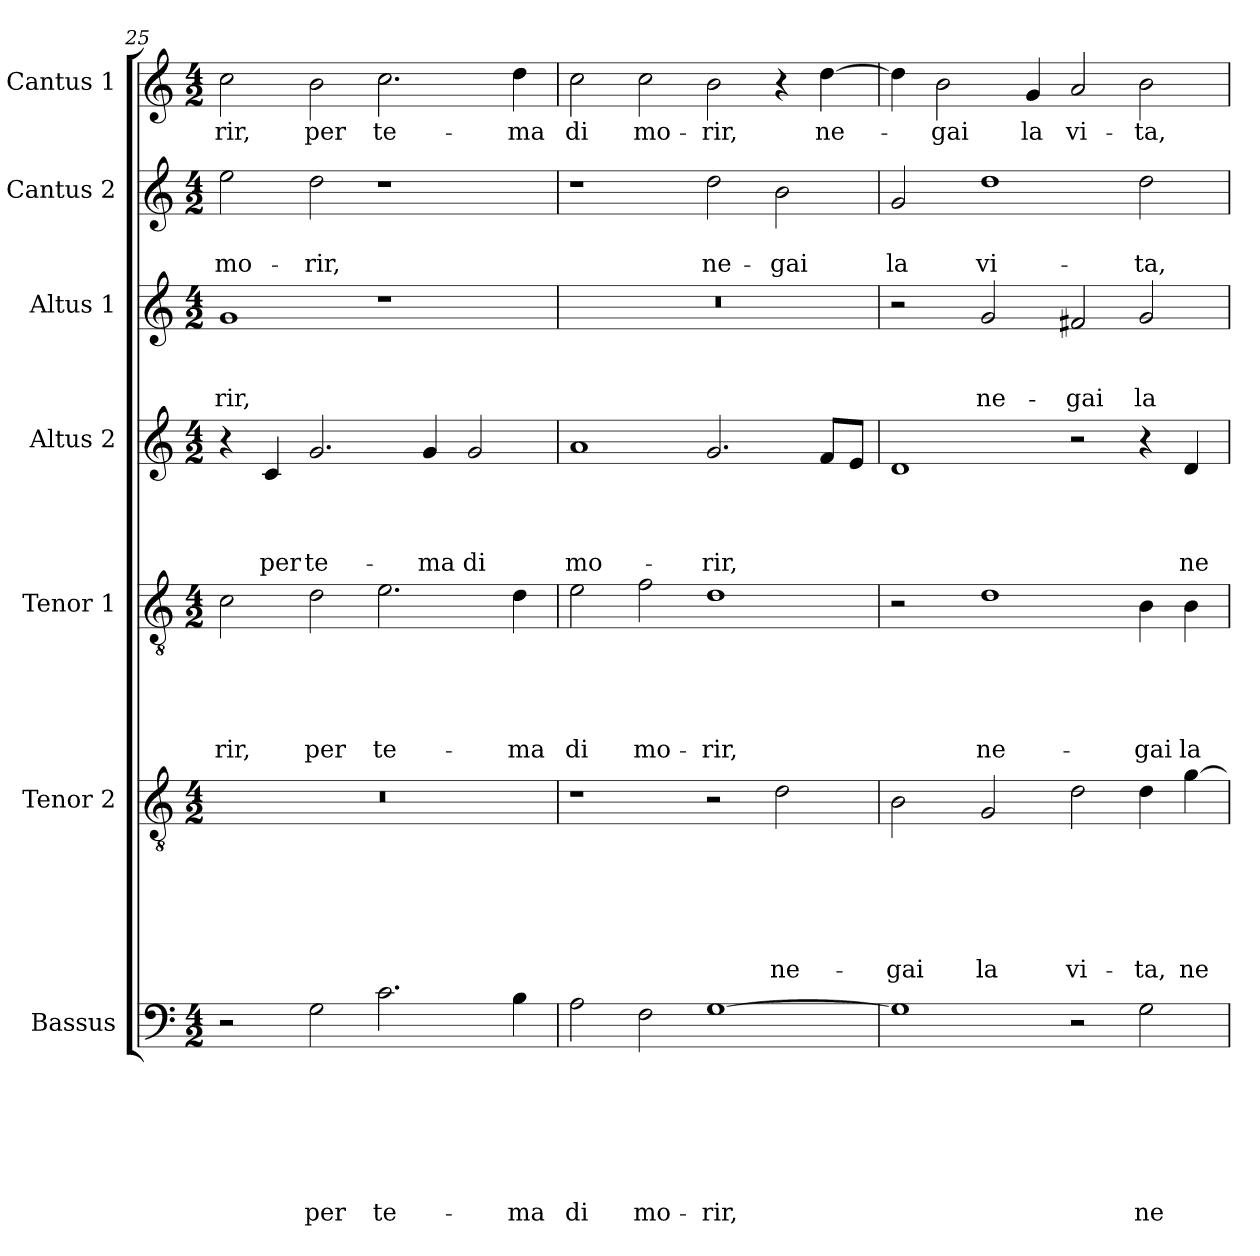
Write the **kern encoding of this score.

**kern	**text	**text	**text	**text	**text	**text	**text	**kern	**text	**text	**text	**text	**text	**text	**kern	**text	**text	**text	**text	**text	**kern	**text	**text	**text	**text	**kern	**text	**text	**text	**kern	**text	**text	**kern	**text
*part7	*part7	*part7	*part7	*part7	*part7	*part7	*part7	*part6	*part6	*part6	*part6	*part6	*part6	*part6	*part5	*part5	*part5	*part5	*part5	*part5	*part4	*part4	*part4	*part4	*part4	*part3	*part3	*part3	*part3	*part2	*part2	*part2	*part1	*part1
*staff7	*staff7	*staff7	*staff7	*staff7	*staff7	*staff7	*staff7	*staff6	*staff6	*staff6	*staff6	*staff6	*staff6	*staff6	*staff5	*staff5	*staff5	*staff5	*staff5	*staff5	*staff4	*staff4	*staff4	*staff4	*staff4	*staff3	*staff3	*staff3	*staff3	*staff2	*staff2	*staff2	*staff1	*staff1
*I"Bassus	*	*	*	*	*	*	*	*I"Tenor 2	*	*	*	*	*	*	*I"Tenor 1	*	*	*	*	*	*I"Altus 2	*	*	*	*	*I"Altus 1	*	*	*	*I"Cantus 2	*	*	*I"Cantus 1	*
!!LO:PB:g=z
*clefF4	*	*	*	*	*	*	*	*clefGv2	*	*	*	*	*	*	*clefGv2	*	*	*	*	*	*clefG2	*	*	*	*	*clefG2	*	*	*	*clefG2	*	*	*clefG2	*
*k[]	*	*	*	*	*	*	*	*k[]	*	*	*	*	*	*	*k[]	*	*	*	*	*	*k[]	*	*	*	*	*k[]	*	*	*	*k[]	*	*	*k[]	*
*a:	*	*	*	*	*	*	*	*a:	*	*	*	*	*	*	*a:	*	*	*	*	*	*a:	*	*	*	*	*a:	*	*	*	*a:	*	*	*a:	*
*M4/2	*	*	*	*	*	*	*	*M4/2	*	*	*	*	*	*	*M4/2	*	*	*	*	*	*M4/2	*	*	*	*	*M4/2	*	*	*	*M4/2	*	*	*M4/2	*
=25	=25	=25	=25	=25	=25	=25	=25	=25	=25	=25	=25	=25	=25	=25	=25	=25	=25	=25	=25	=25	=25	=25	=25	=25	=25	=25	=25	=25	=25	=25	=25	=25	=25	=25
!	!	!	!	!	!	!	!	!	!	!	!	!	!	!	!	!	!	!	!	!LO:LY:b	!	!	!	!	!	!	!	!	!LO:LY:b	!	!	!LO:LY:b	!	!LO:LY:b
2r	.	.	.	.	.	.	.	0r	.	.	.	.	.	.	2c\	.	.	.	.	-rir,	4r	.	.	.	.	1g	.	.	-rir,	2ee\	.	mo-	2cc\	-rir,
!	!	!	!	!	!	!	!	!	!	!	!	!	!	!	!	!	!	!	!	!	!	!	!	!	!LO:LY:b	!	!	!	!	!	!	!	!	!
.	.	.	.	.	.	.	.	.	.	.	.	.	.	.	.	.	.	.	.	.	4c/	.	.	.	per	.	.	.	.	.	.	.	.	.
!	!	!	!	!	!	!	!LO:LY:b	!	!	!	!	!	!	!	!	!	!	!	!	!LO:LY:b	!	!	!	!	!LO:LY:b	!	!	!	!	!	!	!LO:LY:b	!	!LO:LY:b
2G\	.	.	.	.	.	.	per	.	.	.	.	.	.	.	2d\	.	.	.	.	per	2.g/	.	.	.	te-	.	.	.	.	2dd\	.	-rir,	2b\	per
!	!	!	!	!	!	!	!LO:LY:b	!	!	!	!	!	!	!	!	!	!	!	!	!LO:LY:b	!	!	!	!	!	!	!	!	!	!	!	!	!	!LO:LY:b
2.c\	.	.	.	.	.	.	te-	.	.	.	.	.	.	.	2.e\	.	.	.	.	te-	.	.	.	.	.	1r	.	.	.	1r	.	.	2.cc\	te-
!	!	!	!	!	!	!	!	!	!	!	!	!	!	!	!	!	!	!	!	!	!	!	!	!	!LO:LY:b	!	!	!	!	!	!	!	!	!
.	.	.	.	.	.	.	.	.	.	.	.	.	.	.	.	.	.	.	.	.	4g/	.	.	.	-ma	.	.	.	.	.	.	.	.	.
!	!	!	!	!	!	!	!	!	!	!	!	!	!	!	!	!	!	!	!	!	!	!	!	!	!LO:LY:b	!	!	!	!	!	!	!	!	!
.	.	.	.	.	.	.	.	.	.	.	.	.	.	.	.	.	.	.	.	.	2g/	.	.	.	di	.	.	.	.	.	.	.	.	.
!	!	!	!	!	!	!	!LO:LY:b	!	!	!	!	!	!	!	!	!	!	!	!	!LO:LY:b	!	!	!	!	!	!	!	!	!	!	!	!	!	!LO:LY:b
4B\	.	.	.	.	.	.	-ma	.	.	.	.	.	.	.	4d\	.	.	.	.	-ma	.	.	.	.	.	.	.	.	.	.	.	.	4dd\	-ma
=26	=26	=26	=26	=26	=26	=26	=26	=26	=26	=26	=26	=26	=26	=26	=26	=26	=26	=26	=26	=26	=26	=26	=26	=26	=26	=26	=26	=26	=26	=26	=26	=26	=26	=26
!	!	!	!	!	!	!	!LO:LY:b	!	!	!	!	!	!	!	!	!	!	!	!	!LO:LY:b	!	!	!	!	!LO:LY:b	!	!	!	!	!	!	!	!	!LO:LY:b
2A\	.	.	.	.	.	.	di	1r	.	.	.	.	.	.	2e\	.	.	.	.	di	1a	.	.	.	mo-	0r	.	.	.	1r	.	.	2cc\	di
!	!	!	!	!	!	!	!LO:LY:b	!	!	!	!	!	!	!	!	!	!	!	!	!LO:LY:b	!	!	!	!	!	!	!	!	!	!	!	!	!	!LO:LY:b
2F\	.	.	.	.	.	.	mo-	.	.	.	.	.	.	.	2f\	.	.	.	.	mo-	.	.	.	.	.	.	.	.	.	.	.	.	2cc\	mo-
!	!	!	!	!	!	!	!LO:LY:b	!	!	!	!	!	!	!	!	!	!	!	!	!LO:LY:b	!	!	!	!	!LO:LY:b	!	!	!	!	!	!	!LO:LY:b	!	!LO:LY:b
[1G	.	.	.	.	.	.	-rir,	2r	.	.	.	.	.	.	1d	.	.	.	.	-rir,	2.g/	.	.	.	-rir,	.	.	.	.	2dd\	.	ne-	2b\	-rir,
!	!	!	!	!	!	!	!	!	!	!	!	!	!	!LO:LY:b	!	!	!	!	!	!	!	!	!	!	!	!	!	!	!	!	!	!LO:LY:b	!	!
.	.	.	.	.	.	.	.	2d\	.	.	.	.	.	ne-	.	.	.	.	.	.	.	.	.	.	.	.	.	.	.	2b\	.	-gai	4r	.
!	!	!	!	!	!	!	!	!	!	!	!	!	!	!	!	!	!	!	!	!	!	!	!	!	!	!	!	!	!	!	!	!	!	!LO:LY:b
.	.	.	.	.	.	.	.	.	.	.	.	.	.	.	.	.	.	.	.	.	8f/L	.	.	.	.	.	.	.	.	.	.	.	[4dd\	ne-
.	.	.	.	.	.	.	.	.	.	.	.	.	.	.	.	.	.	.	.	.	8e/J	.	.	.	.	.	.	.	.	.	.	.	.	.
=27	=27	=27	=27	=27	=27	=27	=27	=27	=27	=27	=27	=27	=27	=27	=27	=27	=27	=27	=27	=27	=27	=27	=27	=27	=27	=27	=27	=27	=27	=27	=27	=27	=27	=27
!	!	!	!	!	!	!	!	!	!	!	!	!	!	!LO:LY:b	!	!	!	!	!	!	!	!	!	!	!	!	!	!	!	!	!	!LO:LY:b	!	!
1G]	.	.	.	.	.	.	.	2B\	.	.	.	.	.	-gai	2r	.	.	.	.	.	1d	.	.	.	.	2r	.	.	.	2g/	.	la	4dd\]	.
!	!	!	!	!	!	!	!	!	!	!	!	!	!	!	!	!	!	!	!	!	!	!	!	!	!	!	!	!	!	!	!	!	!	!LO:LY:b
.	.	.	.	.	.	.	.	.	.	.	.	.	.	.	.	.	.	.	.	.	.	.	.	.	.	.	.	.	.	.	.	.	2b\	-gai
!	!	!	!	!	!	!	!	!	!	!	!	!	!	!LO:LY:b	!	!	!	!	!	!LO:LY:b	!	!	!	!	!	!	!	!	!LO:LY:b	!	!	!LO:LY:b	!	!
.	.	.	.	.	.	.	.	2G/	.	.	.	.	.	la	1d	.	.	.	.	ne-	.	.	.	.	.	2g/	.	.	ne-	1dd	.	vi-	.	.
!	!	!	!	!	!	!	!	!	!	!	!	!	!	!	!	!	!	!	!	!	!	!	!	!	!	!	!	!	!	!	!	!	!	!LO:LY:b
.	.	.	.	.	.	.	.	.	.	.	.	.	.	.	.	.	.	.	.	.	.	.	.	.	.	.	.	.	.	.	.	.	4g/	la
!	!	!	!	!	!	!	!	!	!	!	!	!	!	!LO:LY:b	!	!	!	!	!	!	!	!	!	!	!	!	!	!	!LO:LY:b	!	!	!	!	!LO:LY:b
2r	.	.	.	.	.	.	.	2d\	.	.	.	.	.	vi-	.	.	.	.	.	.	2r	.	.	.	.	2f#X/	.	.	-gai	.	.	.	2a/	vi-
!	!	!	!	!	!	!	!LO:LY:b	!	!	!	!	!	!	!LO:LY:b	!	!	!	!	!	!LO:LY:b	!	!	!	!	!	!	!	!	!LO:LY:b	!	!	!LO:LY:b	!	!LO:LY:b
2G\	.	.	.	.	.	.	ne-	4d\	.	.	.	.	.	-ta,	4B\	.	.	.	.	-gai	4r	.	.	.	.	2g/	.	.	la	2dd\	.	-ta,	2b\	-ta,
!	!	!	!	!	!	!	!	!	!	!	!	!	!	!LO:LY:b	!	!	!	!	!	!LO:LY:b	!	!	!	!	!LO:LY:b	!	!	!	!	!	!	!	!	!
.	.	.	.	.	.	.	.	[4g\	.	.	.	.	.	ne-	4B\	.	.	.	.	la	4d/	.	.	.	ne-	.	.	.	.	.	.	.	.	.
=	=	=	=	=	=	=	=	=	=	=	=	=	=	=	=	=	=	=	=	=	=	=	=	=	=	=	=	=	=	=	=	=	=	=
*-	*-	*-	*-	*-	*-	*-	*-	*-	*-	*-	*-	*-	*-	*-	*-	*-	*-	*-	*-	*-	*-	*-	*-	*-	*-	*-	*-	*-	*-	*-	*-	*-	*-	*-
